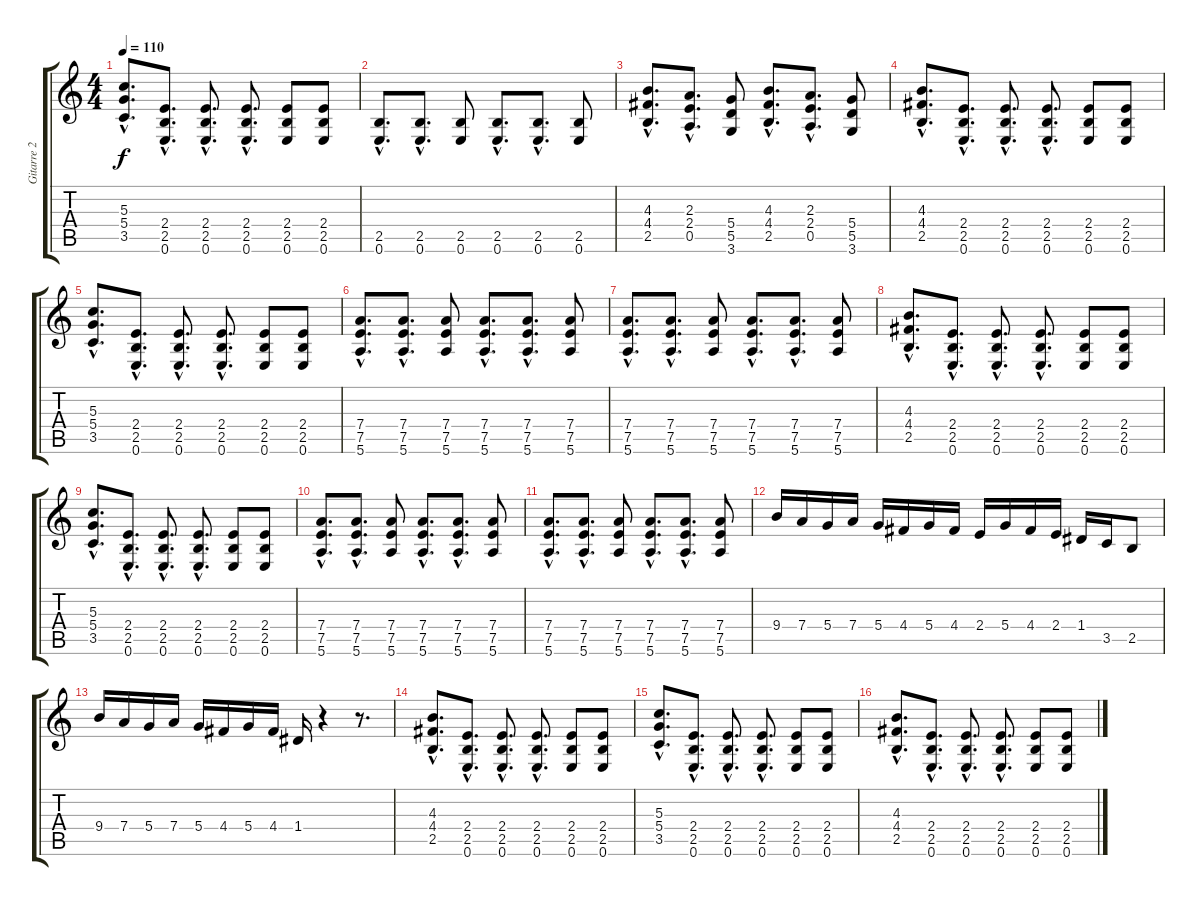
\track ("Gitarre 2" "Gitarre 2") {instrument distortionguitar}
\staff {score tabs}
\tuning (E4 B3 G3 D3 A2 E2) {hide}
\ts (4 4)
\tempo 110
\clef g2
\ks c
(5.3{hac} 5.4{hac} 3.5{hac}).8{d dy f} (2.4{hac} 2.5{hac} 0.6{hac}).8{d} (2.4{hac} 2.5{hac} 0.6{hac}).8{d} (2.4{hac} 2.5{hac} 0.6{hac}).8{d} (2.4 2.5 0.6).8 (2.4 2.5 0.6).8 |
(2.5{hac} 0.6{hac}).8{d} (2.5{hac} 0.6{hac}).8{d} (2.5 0.6).8 (2.5{hac} 0.6{hac}).8{d} (2.5{hac} 0.6{hac}).8{d} (2.5 0.6).8 |
(4.3{hac} 4.4{hac} 2.5{hac}).8{d} (2.3{hac} 2.4{hac} 0.5{hac}).8{d} (5.4 5.5 3.6).8 (4.3{hac} 4.4{hac} 2.5{hac}).8{d} (2.3{hac} 2.4{hac} 0.5{hac}).8{d} (5.4 5.5 3.6).8 |
(4.3{hac} 4.4{hac} 2.5{hac}).8{d} (2.4{hac} 2.5{hac} 0.6{hac}).8{d} (2.4{hac} 2.5{hac} 0.6{hac}).8{d} (2.4{hac} 2.5{hac} 0.6{hac}).8{d} (2.4 2.5 0.6).8 (2.4 2.5 0.6).8 |
(5.3{hac} 5.4{hac} 3.5{hac}).8{d} (2.4{hac} 2.5{hac} 0.6{hac}).8{d} (2.4{hac} 2.5{hac} 0.6{hac}).8{d} (2.4{hac} 2.5{hac} 0.6{hac}).8{d} (2.4 2.5 0.6).8 (2.4 2.5 0.6).8 |
(7.4{hac} 7.5{hac} 5.6{hac}).8{d} (7.4{hac} 7.5{hac} 5.6{hac}).8{d} (7.4 7.5 5.6).8 (7.4{hac} 7.5{hac} 5.6{hac}).8{d} (7.4{hac} 7.5{hac} 5.6{hac}).8{d} (7.4 7.5 5.6).8 |
(7.4{hac} 7.5{hac} 5.6{hac}).8{d} (7.4{hac} 7.5{hac} 5.6{hac}).8{d} (7.4 7.5 5.6).8 (7.4{hac} 7.5{hac} 5.6{hac}).8{d} (7.4{hac} 7.5{hac} 5.6{hac}).8{d} (7.4 7.5 5.6).8 |
(4.3{hac} 4.4{hac} 2.5{hac}).8{d} (2.4{hac} 2.5{hac} 0.6{hac}).8{d} (2.4{hac} 2.5{hac} 0.6{hac}).8{d} (2.4{hac} 2.5{hac} 0.6{hac}).8{d} (2.4 2.5 0.6).8 (2.4 2.5 0.6).8 |
(5.3{hac} 5.4{hac} 3.5{hac}).8{d} (2.4{hac} 2.5{hac} 0.6{hac}).8{d} (2.4{hac} 2.5{hac} 0.6{hac}).8{d} (2.4{hac} 2.5{hac} 0.6{hac}).8{d} (2.4 2.5 0.6).8 (2.4 2.5 0.6).8 |
(7.4{hac} 7.5{hac} 5.6{hac}).8{d} (7.4{hac} 7.5{hac} 5.6{hac}).8{d} (7.4 7.5 5.6).8 (7.4{hac} 7.5{hac} 5.6{hac}).8{d} (7.4{hac} 7.5{hac} 5.6{hac}).8{d} (7.4 7.5 5.6).8 |
(7.4{hac} 7.5{hac} 5.6{hac}).8{d} (7.4{hac} 7.5{hac} 5.6{hac}).8{d} (7.4 7.5 5.6).8 (7.4{hac} 7.5{hac} 5.6{hac}).8{d} (7.4{hac} 7.5{hac} 5.6{hac}).8{d} (7.4 7.5 5.6).8 |
9.4.16 7.4.16 5.4.16 7.4.16 5.4.16 4.4.16 5.4.16 4.4.16 2.4.16 5.4.16 4.4.16 2.4.16 1.4.16 3.5.16 2.5.8 |
9.4.16 7.4.16 5.4.16 7.4.16 5.4.16 4.4.16 5.4.16 4.4.16 1.4.16 r.4 r.8{d} |
(4.3{hac} 4.4{hac} 2.5{hac}).8{d} (2.4{hac} 2.5{hac} 0.6{hac}).8{d} (2.4{hac} 2.5{hac} 0.6{hac}).8{d} (2.4{hac} 2.5{hac} 0.6{hac}).8{d} (2.4 2.5 0.6).8 (2.4 2.5 0.6).8 |
(5.3{hac} 5.4{hac} 3.5{hac}).8{d} (2.4{hac} 2.5{hac} 0.6{hac}).8{d} (2.4{hac} 2.5{hac} 0.6{hac}).8{d} (2.4{hac} 2.5{hac} 0.6{hac}).8{d} (2.4 2.5 0.6).8 (2.4 2.5 0.6).8 |
(4.3{hac} 4.4{hac} 2.5{hac}).8{d} (2.4{hac} 2.5{hac} 0.6{hac}).8{d} (2.4{hac} 2.5{hac} 0.6{hac}).8{d} (2.4{hac} 2.5{hac} 0.6{hac}).8{d} (2.4 2.5 0.6).8 (2.4 2.5 0.6).8
